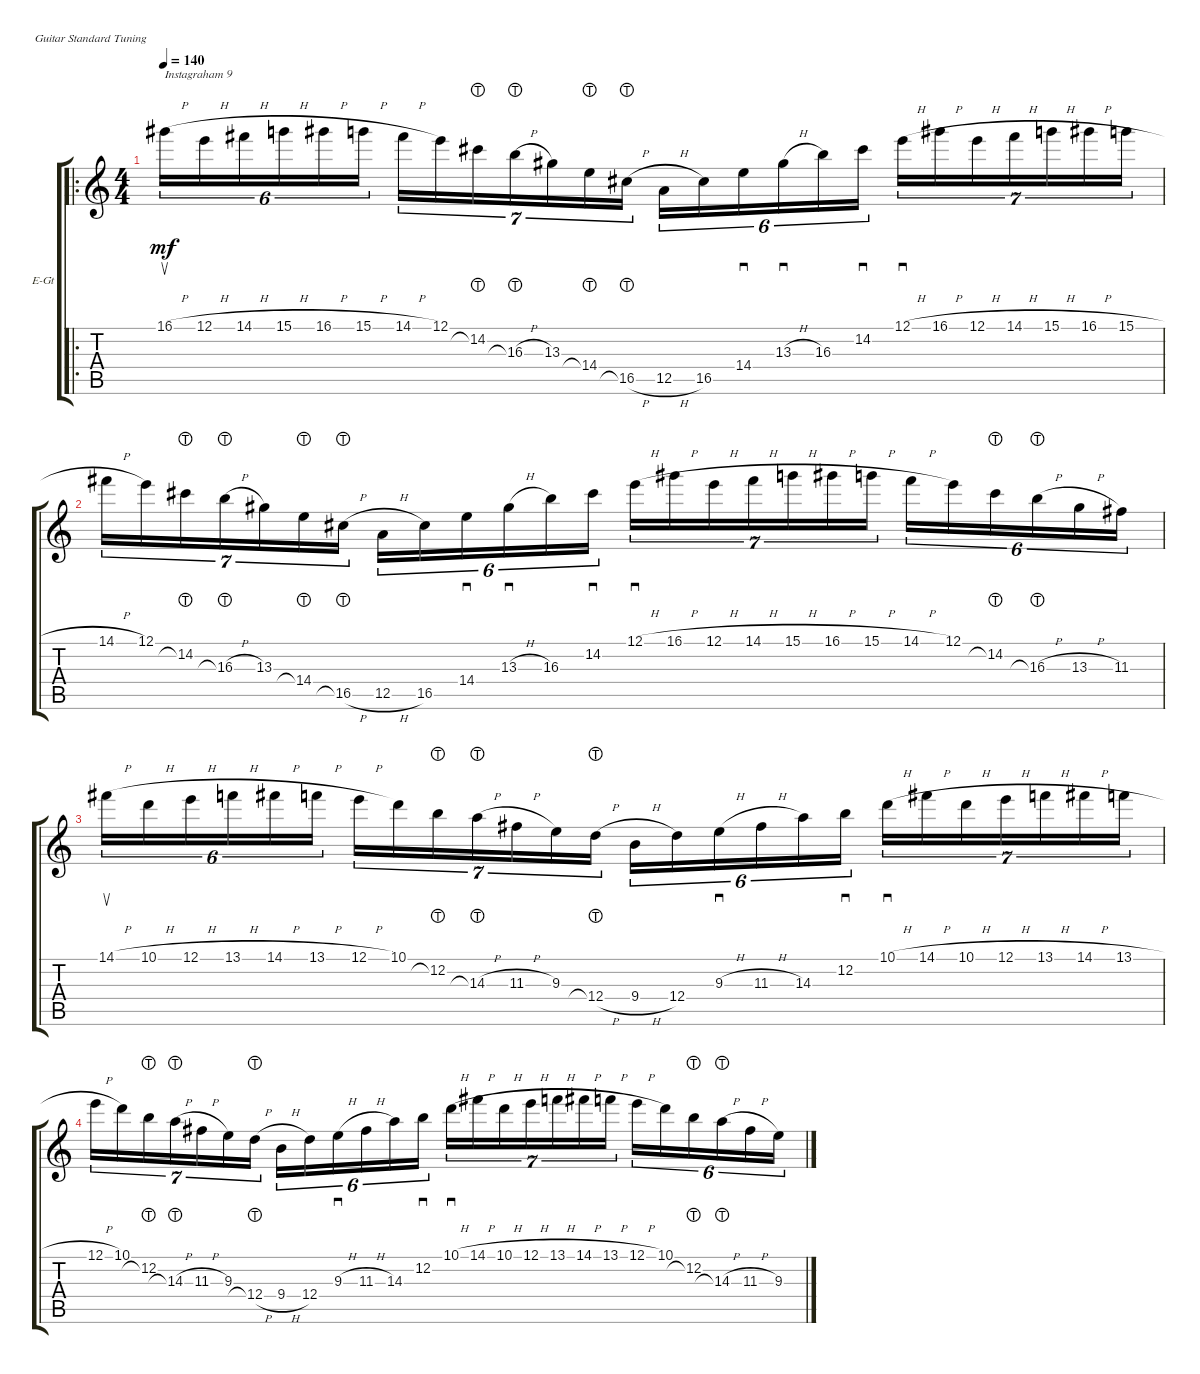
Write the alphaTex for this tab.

\bracketExtendMode groupsimilarinstruments
\firstSystemTrackNameOrientation horizontal
\otherSystemsTrackNameOrientation horizontal
\track ("Electric Guitar" "E-Gt") {instrument overdrivenguitar}
\staff {score tabs}
\tuning (E4 B3 G3 D3 A2 E2)
\ro
\ts (4 4)
\tempo 140
\clef g2
\ks c
16.1{h}.16{su tu (6 4) txt "Instagraham 9" dy mf} 12.1{h}.16{tu (6 4)} 14.1{h}.16{tu (6 4)} 15.1{h}.16{tu (6 4)} 16.1{h}.16{tu (6 4)} 15.1{h}.16{tu (6 4)} 14.1{h}.16{tu (7 4)} 12.1.16{tu (7 4)} 14.2{lht}.16{tu (7 4)} 16.3{h lht}.16{tu (7 4)} 13.3.16{tu (7 4)} 14.4{lht}.16{tu (7 4)} 16.5{h lht}.16{tu (7 4)} 12.5{h}.16{tu (6 4)} 16.5.16{tu (6 4)} 14.4.16{sd tu (6 4)} 13.3{h}.16{sd tu (6 4)} 16.3.16{tu (6 4)} 14.2.16{sd tu (6 4)} 12.1{h}.16{sd tu (7 4)} 16.1{h}.16{tu (7 4)} 12.1{h}.16{tu (7 4)} 14.1{h}.16{tu (7 4)} 15.1{h}.16{tu (7 4)} 16.1{h}.16{tu (7 4)} 15.1{h}.16{tu (7 4)} |
14.1{h}.16{tu (7 4)} 12.1.16{tu (7 4)} 14.2{lht}.16{tu (7 4)} 16.3{h lht}.16{tu (7 4)} 13.3.16{tu (7 4)} 14.4{lht}.16{tu (7 4)} 16.5{h lht}.16{tu (7 4)} 12.5{h}.16{tu (6 4)} 16.5.16{tu (6 4)} 14.4.16{sd tu (6 4)} 13.3{h}.16{sd tu (6 4)} 16.3.16{tu (6 4)} 14.2.16{sd tu (6 4)} 12.1{h}.16{sd tu (7 4)} 16.1{h}.16{tu (7 4)} 12.1{h}.16{tu (7 4)} 14.1{h}.16{tu (7 4)} 15.1{h}.16{tu (7 4)} 16.1{h}.16{tu (7 4)} 15.1{h}.16{tu (7 4)} 14.1{h}.16{tu (6 4)} 12.1.16{tu (6 4)} 14.2{lht}.16{tu (6 4)} 16.3{h lht}.16{tu (6 4)} 13.3{h}.16{tu (6 4)} 11.3.16{tu (6 4)} |
14.1{h}.16{su tu (6 4)} 10.1{h}.16{tu (6 4)} 12.1{h}.16{tu (6 4)} 13.1{h}.16{tu (6 4)} 14.1{h}.16{tu (6 4)} 13.1{h}.16{tu (6 4)} 12.1{h}.16{tu (7 4)} 10.1.16{tu (7 4)} 12.2{lht}.16{tu (7 4)} 14.3{h lht}.16{tu (7 4)} 11.3{h}.16{tu (7 4)} 9.3.16{tu (7 4)} 12.4{h lht}.16{tu (7 4)} 9.4{h}.16{tu (6 4)} 12.4.16{tu (6 4)} 9.3{h}.16{sd tu (6 4)} 11.3{h}.16{tu (6 4)} 14.3.16{tu (6 4)} 12.2.16{sd tu (6 4)} 10.1{h}.16{sd tu (7 4)} 14.1{h}.16{tu (7 4)} 10.1{h}.16{tu (7 4)} 12.1{h}.16{tu (7 4)} 13.1{h}.16{tu (7 4)} 14.1{h}.16{tu (7 4)} 13.1{h}.16{tu (7 4)} |
12.1{h}.16{tu (7 4)} 10.1.16{tu (7 4)} 12.2{lht}.16{tu (7 4)} 14.3{h lht}.16{tu (7 4)} 11.3{h}.16{tu (7 4)} 9.3.16{tu (7 4)} 12.4{h lht}.16{tu (7 4)} 9.4{h}.16{tu (6 4)} 12.4.16{tu (6 4)} 9.3{h}.16{sd tu (6 4)} 11.3{h}.16{tu (6 4)} 14.3.16{tu (6 4)} 12.2.16{sd tu (6 4)} 10.1{h}.16{sd tu (7 4)} 14.1{h}.16{tu (7 4)} 10.1{h}.16{tu (7 4)} 12.1{h}.16{tu (7 4)} 13.1{h}.16{tu (7 4)} 14.1{h}.16{tu (7 4)} 13.1{h}.16{tu (7 4)} 12.1{h}.16{tu (6 4)} 10.1.16{tu (6 4)} 12.2{lht}.16{tu (6 4)} 14.3{h lht}.16{tu (6 4)} 11.3{h}.16{tu (6 4)} 9.3.16{tu (6 4)}
